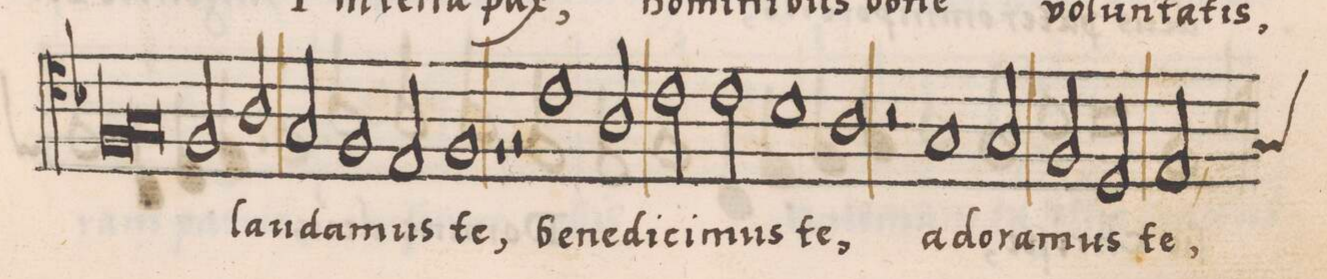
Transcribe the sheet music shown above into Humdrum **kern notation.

**kern	**text
*I"TENOR	*
*clefC4	*
*k[b-]	*
*met(C|)	*
*M2/1	*
*lig	*
1F	.
=11	=11
1G	.
*Xlig	*
2F/	.
2A/	lau-
=12	=12
2G/	-da-
1F	.
2E/	-mus
=13	=13
1F	te,
1r	.
=14	=14
2r	.
1c	be-
2A/	-ne-
=15	=15
2c\	-di-
2c\	-ci-
1B-	-mus
=16	=16
1A	te,
2r	.
1G	a-
=17	=17
2G/	-do-
2F/	-ra-
2D/	-mus
=18	=18
*custos:G	*
2E,/	te,
*-	*-
